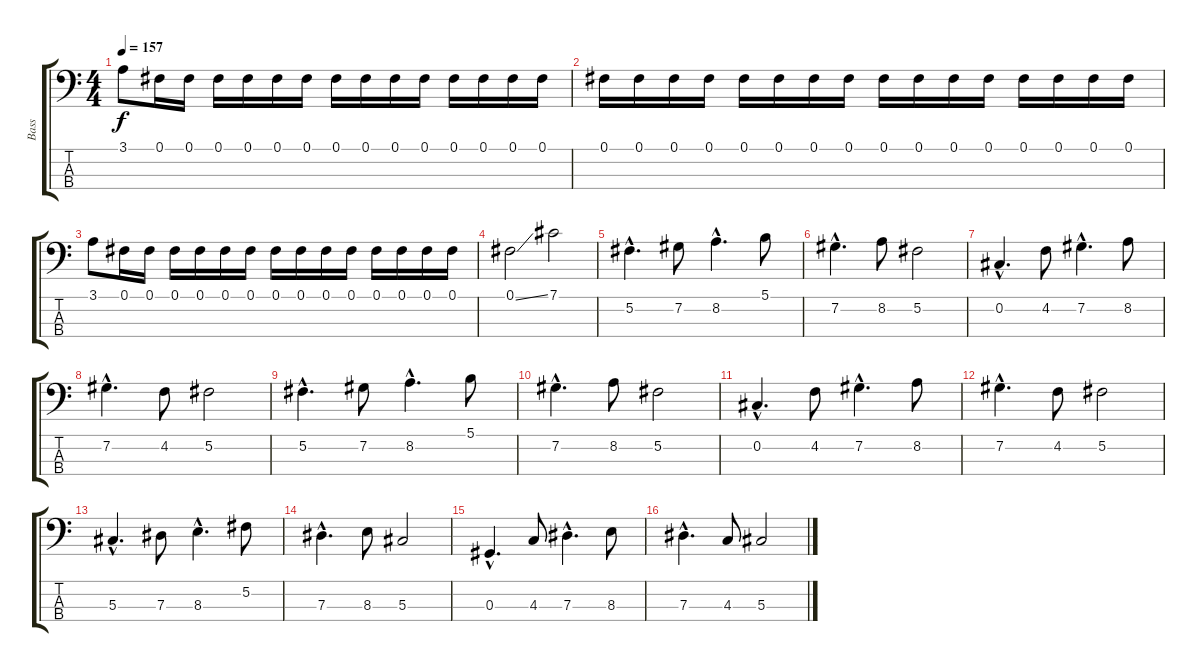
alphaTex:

\track ("Bass" "Bass") {instrument acousticguitarnylon}
\staff {score tabs}
\tuning (Gb2 Db2 Ab1 Eb1) {hide}
\ts (4 4)
\tempo 157
\clef f4
\ks c
3.1.8{dy f} 0.1.16 0.1.16 0.1.16 0.1.16 0.1.16 0.1.16 0.1.16 0.1.16 0.1.16 0.1.16 0.1.16 0.1.16 0.1.16 0.1.16 |
0.1.16 0.1.16 0.1.16 0.1.16 0.1.16 0.1.16 0.1.16 0.1.16 0.1.16 0.1.16 0.1.16 0.1.16 0.1.16 0.1.16 0.1.16 0.1.16 |
3.1.8 0.1.16 0.1.16 0.1.16 0.1.16 0.1.16 0.1.16 0.1.16 0.1.16 0.1.16 0.1.16 0.1.16 0.1.16 0.1.16 0.1.16 |
0.1{ss}.2 7.1.2 |
5.2{hac}.4{d} 7.2.8 8.2{hac}.4{d} 5.1.8 |
7.2{hac}.4{d} 8.2.8 5.2.2 |
0.2{hac}.4{d} 4.2.8 7.2{hac}.4{d} 8.2.8 |
7.2{hac}.4{d} 4.2.8 5.2.2 |
5.2{hac}.4{d} 7.2.8 8.2{hac}.4{d} 5.1.8 |
7.2{hac}.4{d} 8.2.8 5.2.2 |
0.2{hac}.4{d} 4.2.8 7.2{hac}.4{d} 8.2.8 |
7.2{hac}.4{d} 4.2.8 5.2.2 |
5.3{hac}.4{d} 7.3.8 8.3{hac}.4{d} 5.2.8 |
7.3{hac}.4{d} 8.3.8 5.3.2 |
0.3{hac}.4{d} 4.3.8 7.3{hac}.4{d} 8.3.8 |
7.3{hac}.4{d} 4.3.8 5.3.2
